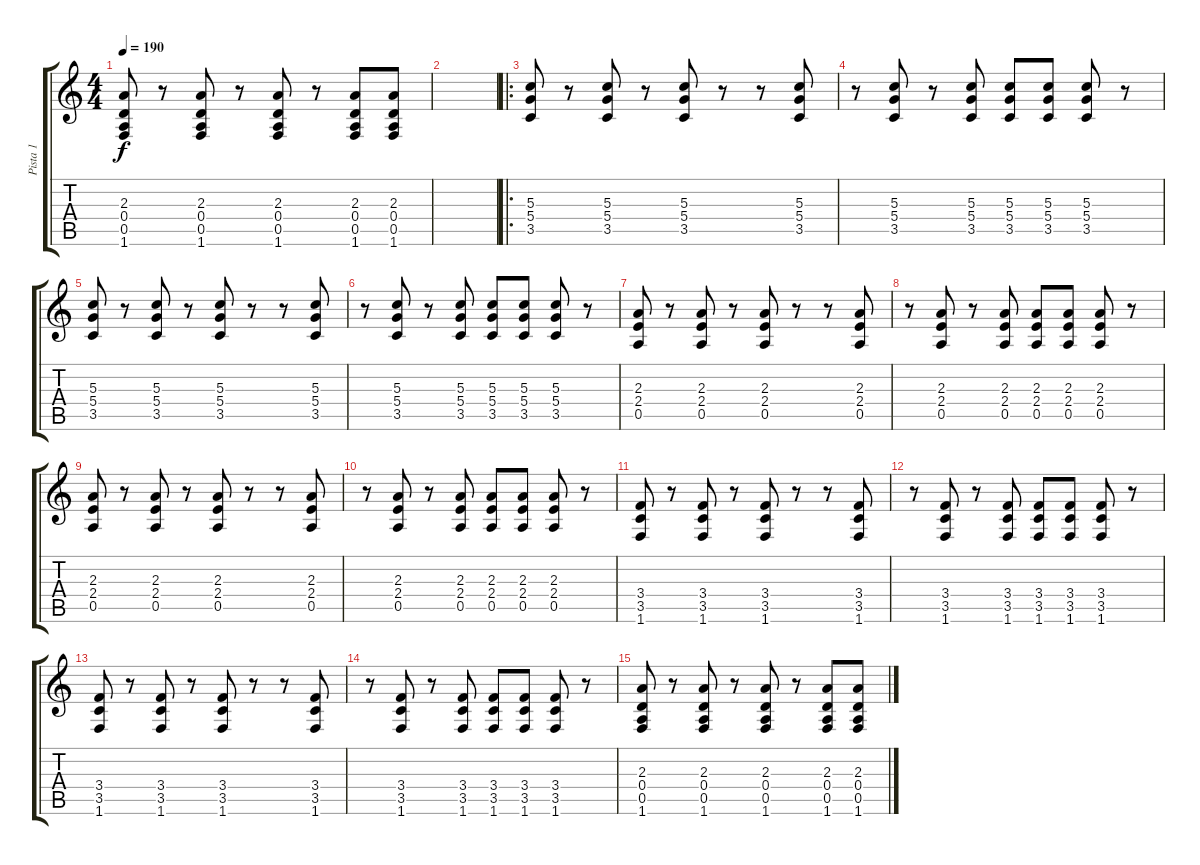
\track ("Pista 1" "Pista 1") {instrument distortionguitar}
\staff {score tabs}
\tuning (E4 B3 G3 D3 A2 E2) {hide}
\ts (4 4)
\tempo 190
\clef g2
\ks c
(2.3 0.4 0.5 1.6).8{dy f} r.8 (2.3 0.4 0.5 1.6).8 r.8 (2.3 0.4 0.5 1.6).8 r.8 (2.3 0.4 0.5 1.6).8 (2.3 0.4 0.5 1.6).8 |
|
\ro
(5.3 5.4 3.5).8 r.8 (5.3 5.4 3.5).8 r.8 (5.3 5.4 3.5).8 r.8 r.8 (5.3 5.4 3.5).8 |
r.8 (5.3 5.4 3.5).8 r.8 (5.3 5.4 3.5).8 (5.3 5.4 3.5).8 (5.3 5.4 3.5).8 (5.3 5.4 3.5).8 r.8 |
(5.3 5.4 3.5).8 r.8 (5.3 5.4 3.5).8 r.8 (5.3 5.4 3.5).8 r.8 r.8 (5.3 5.4 3.5).8 |
r.8 (5.3 5.4 3.5).8 r.8 (5.3 5.4 3.5).8 (5.3 5.4 3.5).8 (5.3 5.4 3.5).8 (5.3 5.4 3.5).8 r.8 |
(2.3 2.4 0.5).8 r.8 (2.3 2.4 0.5).8 r.8 (2.3 2.4 0.5).8 r.8 r.8 (2.3 2.4 0.5).8 |
r.8 (2.3 2.4 0.5).8 r.8 (2.3 2.4 0.5).8 (2.3 2.4 0.5).8 (2.3 2.4 0.5).8 (2.3 2.4 0.5).8 r.8 |
(2.3 2.4 0.5).8 r.8 (2.3 2.4 0.5).8 r.8 (2.3 2.4 0.5).8 r.8 r.8 (2.3 2.4 0.5).8 |
r.8 (2.3 2.4 0.5).8 r.8 (2.3 2.4 0.5).8 (2.3 2.4 0.5).8 (2.3 2.4 0.5).8 (2.3 2.4 0.5).8 r.8 |
(3.4 3.5 1.6).8 r.8 (3.4 3.5 1.6).8 r.8 (3.4 3.5 1.6).8 r.8 r.8 (3.4 3.5 1.6).8 |
r.8 (3.4 3.5 1.6).8 r.8 (3.4 3.5 1.6).8 (3.4 3.5 1.6).8 (3.4 3.5 1.6).8 (3.4 3.5 1.6).8 r.8 |
(3.4 3.5 1.6).8 r.8 (3.4 3.5 1.6).8 r.8 (3.4 3.5 1.6).8 r.8 r.8 (3.4 3.5 1.6).8 |
r.8 (3.4 3.5 1.6).8 r.8 (3.4 3.5 1.6).8 (3.4 3.5 1.6).8 (3.4 3.5 1.6).8 (3.4 3.5 1.6).8 r.8 |
(2.3 0.4 0.5 1.6).8 r.8 (2.3 0.4 0.5 1.6).8 r.8 (2.3 0.4 0.5 1.6).8 r.8 (2.3 0.4 0.5 1.6).8 (2.3 0.4 0.5 1.6).8
